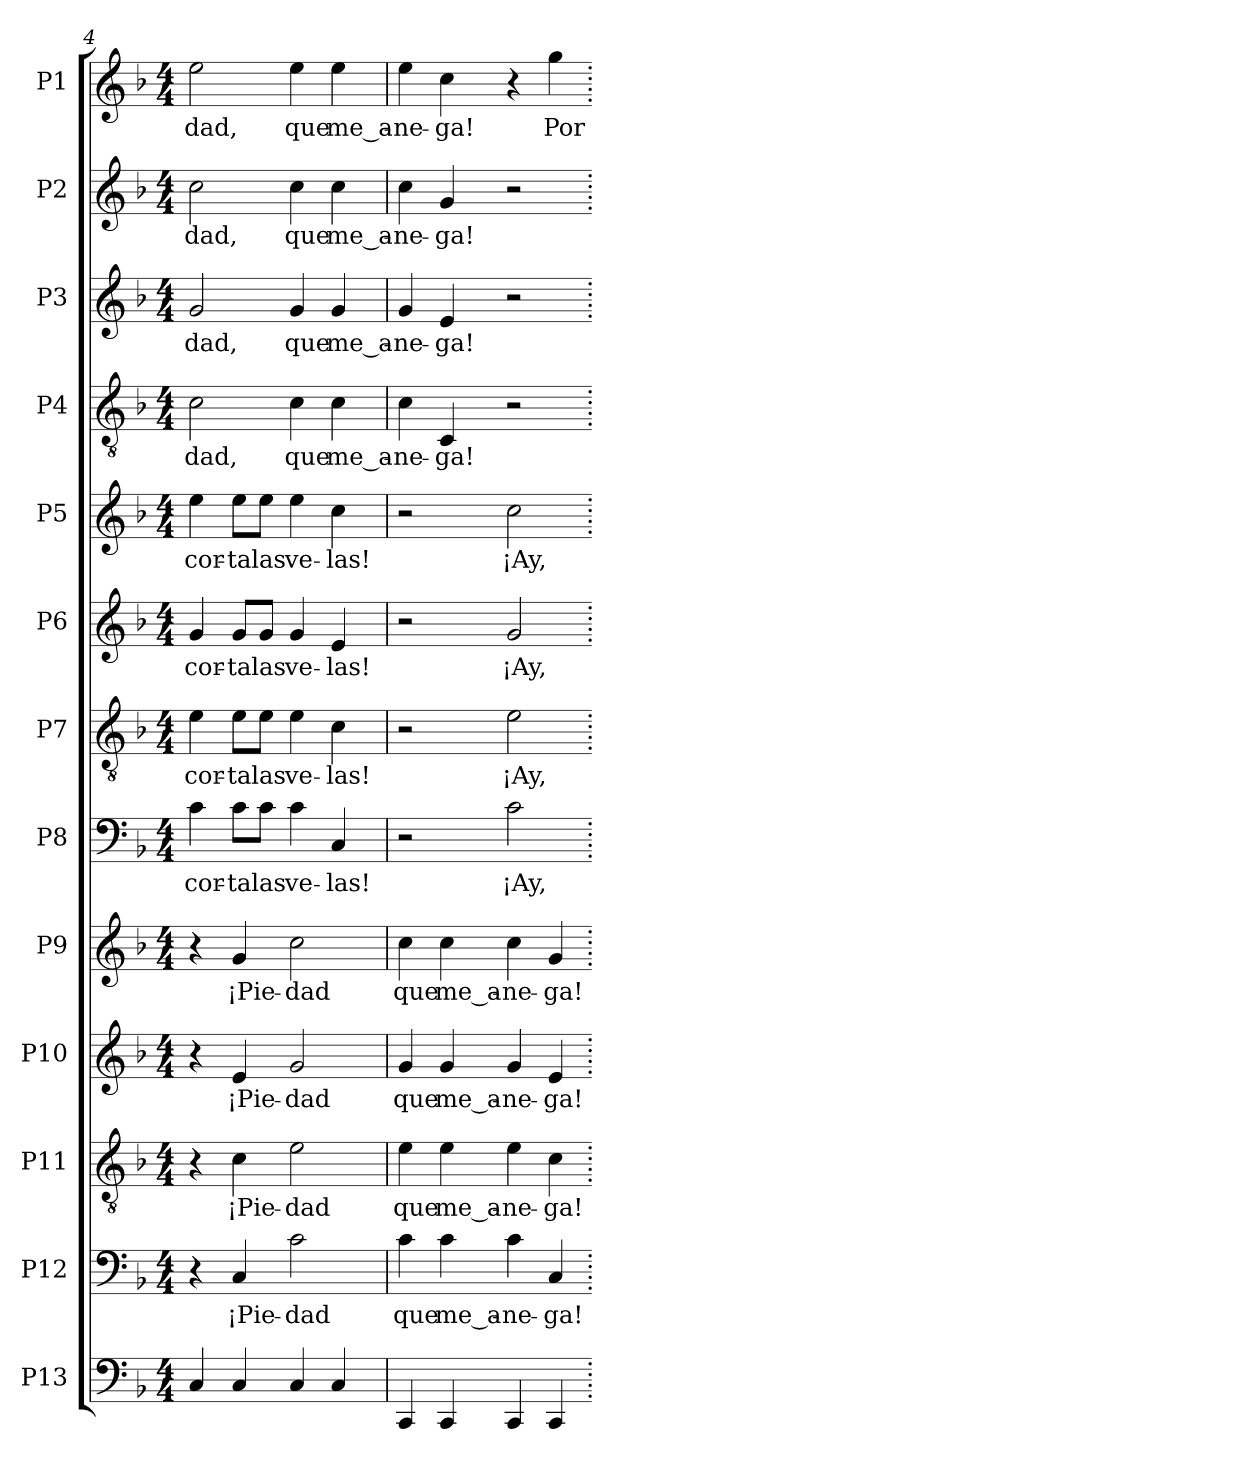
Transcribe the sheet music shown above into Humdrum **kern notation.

**kern	**kern	**text	**kern	**text	**kern	**text	**kern	**text	**kern	**text	**kern	**text	**kern	**text	**kern	**text	**kern	**text	**kern	**text	**kern	**text	**kern	**text
*part13	*part12	*part12	*part11	*part11	*part10	*part10	*part9	*part9	*part8	*part8	*part7	*part7	*part6	*part6	*part5	*part5	*part4	*part4	*part3	*part3	*part2	*part2	*part1	*part1
*staff13	*staff12	*staff12	*staff11	*staff11	*staff10	*staff10	*staff9	*staff9	*staff8	*staff8	*staff7	*staff7	*staff6	*staff6	*staff5	*staff5	*staff4	*staff4	*staff3	*staff3	*staff2	*staff2	*staff1	*staff1
*I"P13	*I"P12	*	*I"P11	*	*I"P10	*	*I"P9	*	*I"P8	*	*I"P7	*	*I"P6	*	*I"P5	*	*I"P4	*	*I"P3	*	*I"P2	*	*I"P1	*
*clefF4	*clefF4	*	*clefGv2	*	*clefG2	*	*clefG2	*	*clefF4	*	*clefGv2	*	*clefG2	*	*clefG2	*	*clefGv2	*	*clefG2	*	*clefG2	*	*clefG2	*
*	*	*	*ITrd7c12	*	*	*	*	*	*	*	*ITrd7c12	*	*	*	*	*	*ITrd7c12	*	*	*	*	*	*	*
*k[b-]	*k[b-]	*	*k[b-]	*	*k[b-]	*	*k[b-]	*	*k[b-]	*	*k[b-]	*	*k[b-]	*	*k[b-]	*	*k[b-]	*	*k[b-]	*	*k[b-]	*	*k[b-]	*
*F:	*F:	*	*F:	*	*F:	*	*F:	*	*F:	*	*F:	*	*F:	*	*F:	*	*F:	*	*F:	*	*F:	*	*F:	*
*M4/4	*M4/4	*	*M4/4	*	*M4/4	*	*M4/4	*	*M4/4	*	*M4/4	*	*M4/4	*	*M4/4	*	*M4/4	*	*M4/4	*	*M4/4	*	*M4/4	*
=4	=4	=4	=4	=4	=4	=4	=4	=4	=4	=4	=4	=4	=4	=4	=4	=4	=4	=4	=4	=4	=4	=4	=4	=4
!	!	!	!	!	!	!	!	!	!	!LO:LY:b:color=#000000	!	!	!	!	!	!	!	!	!	!	!	!	!	!
!	!	!	!	!	!	!	!	!	!	!	!	!LO:LY:b:color=#000000	!	!	!	!	!	!	!	!	!	!	!	!
!	!	!	!	!	!	!	!	!	!	!	!	!	!	!LO:LY:b:color=#000000	!	!	!	!	!	!	!	!	!	!
!	!	!	!	!	!	!	!	!	!	!	!	!	!	!	!	!LO:LY:b:color=#000000	!	!	!	!	!	!	!	!
!	!	!	!	!	!	!	!	!	!	!	!	!	!	!	!	!	!	!LO:LY:b:color=#000000	!	!	!	!	!	!
!	!	!	!	!	!	!	!	!	!	!	!	!	!	!	!	!	!	!	!	!LO:LY:b:color=#000000	!	!	!	!
!	!	!	!	!	!	!	!	!	!	!	!	!	!	!	!	!	!	!	!	!	!	!LO:LY:b:color=#000000	!	!
!	!	!	!	!	!	!	!	!	!	!	!	!	!	!	!	!	!	!	!	!	!	!	!	!LO:LY:b:color=#000000
4Ci/	4r	.	4r	.	4r	.	4r	.	4ci\	cor-	4Ei\	cor-	4gi/	cor-	4eei\	cor-	2Ci\	-dad,	2gi/	-dad,	2cci\	-dad,	2eei\	-dad,
!	!	!LO:LY:b:color=#000000	!	!	!	!	!	!	!	!	!	!	!	!	!	!	!	!	!	!	!	!	!	!
!	!	!	!	!LO:LY:b:color=#000000	!	!	!	!	!	!	!	!	!	!	!	!	!	!	!	!	!	!	!	!
!	!	!	!	!	!	!LO:LY:b:color=#000000	!	!	!	!	!	!	!	!	!	!	!	!	!	!	!	!	!	!
!	!	!	!	!	!	!	!	!LO:LY:b:color=#000000	!	!	!	!	!	!	!	!	!	!	!	!	!	!	!	!
!	!	!	!	!	!	!	!	!	!	!LO:LY:b:color=#000000	!	!	!	!	!	!	!	!	!	!	!	!	!	!
!	!	!	!	!	!	!	!	!	!	!	!	!LO:LY:b:color=#000000	!	!	!	!	!	!	!	!	!	!	!	!
!	!	!	!	!	!	!	!	!	!	!	!	!	!	!LO:LY:b:color=#000000	!	!	!	!	!	!	!	!	!	!
!	!	!	!	!	!	!	!	!	!	!	!	!	!	!	!	!LO:LY:b:color=#000000	!	!	!	!	!	!	!	!
4Ci/	4Ci/	¡Pie-	4Ci\	¡Pie-	4ei/	¡Pie-	4gi/	¡Pie-	8ci\L	-ta	8Ei\L	-ta	8gi/L	-ta	8eei\L	-ta	.	.	.	.	.	.	.	.
!	!	!	!	!	!	!	!	!	!	!LO:LY:b:color=#000000	!	!	!	!	!	!	!	!	!	!	!	!	!	!
!	!	!	!	!	!	!	!	!	!	!	!	!LO:LY:b:color=#000000	!	!	!	!	!	!	!	!	!	!	!	!
!	!	!	!	!	!	!	!	!	!	!	!	!	!	!LO:LY:b:color=#000000	!	!	!	!	!	!	!	!	!	!
!	!	!	!	!	!	!	!	!	!	!	!	!	!	!	!	!LO:LY:b:color=#000000	!	!	!	!	!	!	!	!
.	.	.	.	.	.	.	.	.	8ci\J	las	8Ei\J	las	8gi/J	las	8eei\J	las	.	.	.	.	.	.	.	.
!	!	!LO:LY:b:color=#000000	!	!	!	!	!	!	!	!	!	!	!	!	!	!	!	!	!	!	!	!	!	!
!	!	!	!	!LO:LY:b:color=#000000	!	!	!	!	!	!	!	!	!	!	!	!	!	!	!	!	!	!	!	!
!	!	!	!	!	!	!LO:LY:b:color=#000000	!	!	!	!	!	!	!	!	!	!	!	!	!	!	!	!	!	!
!	!	!	!	!	!	!	!	!LO:LY:b:color=#000000	!	!	!	!	!	!	!	!	!	!	!	!	!	!	!	!
!	!	!	!	!	!	!	!	!	!	!LO:LY:b:color=#000000	!	!	!	!	!	!	!	!	!	!	!	!	!	!
!	!	!	!	!	!	!	!	!	!	!	!	!LO:LY:b:color=#000000	!	!	!	!	!	!	!	!	!	!	!	!
!	!	!	!	!	!	!	!	!	!	!	!	!	!	!LO:LY:b:color=#000000	!	!	!	!	!	!	!	!	!	!
!	!	!	!	!	!	!	!	!	!	!	!	!	!	!	!	!LO:LY:b:color=#000000	!	!	!	!	!	!	!	!
!	!	!	!	!	!	!	!	!	!	!	!	!	!	!	!	!	!	!LO:LY:b:color=#000000	!	!	!	!	!	!
!	!	!	!	!	!	!	!	!	!	!	!	!	!	!	!	!	!	!	!	!LO:LY:b:color=#000000	!	!	!	!
!	!	!	!	!	!	!	!	!	!	!	!	!	!	!	!	!	!	!	!	!	!	!LO:LY:b:color=#000000	!	!
!	!	!	!	!	!	!	!	!	!	!	!	!	!	!	!	!	!	!	!	!	!	!	!	!LO:LY:b:color=#000000
4Ci/	2ci\	-dad	2Ei\	-dad	2gi/	-dad	2cci\	-dad	4ci\	ve-	4Ei\	ve-	4gi/	ve-	4eei\	ve-	4Ci\	que	4gi/	que	4cci\	que	4eei\	que
!	!	!	!	!	!	!	!	!	!	!LO:LY:b:color=#000000	!	!	!	!	!	!	!	!	!	!	!	!	!	!
!	!	!	!	!	!	!	!	!	!	!	!	!LO:LY:b:color=#000000	!	!	!	!	!	!	!	!	!	!	!	!
!	!	!	!	!	!	!	!	!	!	!	!	!	!	!LO:LY:b:color=#000000	!	!	!	!	!	!	!	!	!	!
!	!	!	!	!	!	!	!	!	!	!	!	!	!	!	!	!LO:LY:b:color=#000000	!	!	!	!	!	!	!	!
!	!	!	!	!	!	!	!	!	!	!	!	!	!	!	!	!	!	!LO:LY:b:color=#000000	!	!	!	!	!	!
!	!	!	!	!	!	!	!	!	!	!	!	!	!	!	!	!	!	!	!	!LO:LY:b:color=#000000	!	!	!	!
!	!	!	!	!	!	!	!	!	!	!	!	!	!	!	!	!	!	!	!	!	!	!LO:LY:b:color=#000000	!	!
!	!	!	!	!	!	!	!	!	!	!	!	!	!	!	!	!	!	!	!	!	!	!	!	!LO:LY:b:color=#000000
4Ci/	.	.	.	.	.	.	.	.	4Ci/	-las!	4Ci\	-las!	4ei/	-las!	4cci\	-las!	4Ci\	me_a-	4gi/	me_a-	4cci\	me_a-	4eei\	me_a-
!!LO:PB:g=z
=5	=5	=5	=5	=5	=5	=5	=5	=5	=5	=5	=5	=5	=5	=5	=5	=5	=5	=5	=5	=5	=5	=5	=5	=5
!	!	!LO:LY:b:color=#000000	!	!	!	!	!	!	!	!	!	!	!	!	!	!	!	!	!	!	!	!	!	!
!	!	!	!	!LO:LY:b:color=#000000	!	!	!	!	!	!	!	!	!	!	!	!	!	!	!	!	!	!	!	!
!	!	!	!	!	!	!LO:LY:b:color=#000000	!	!	!	!	!	!	!	!	!	!	!	!	!	!	!	!	!	!
!	!	!	!	!	!	!	!	!LO:LY:b:color=#000000	!	!	!	!	!	!	!	!	!	!	!	!	!	!	!	!
!	!	!	!	!	!	!	!	!	!	!	!	!	!	!	!	!	!	!LO:LY:b:color=#000000	!	!	!	!	!	!
!	!	!	!	!	!	!	!	!	!	!	!	!	!	!	!	!	!	!	!	!LO:LY:b:color=#000000	!	!	!	!
!	!	!	!	!	!	!	!	!	!	!	!	!	!	!	!	!	!	!	!	!	!	!LO:LY:b:color=#000000	!	!
!	!	!	!	!	!	!	!	!	!	!	!	!	!	!	!	!	!	!	!	!	!	!	!	!LO:LY:b:color=#000000
4CCi/	4ci\	que	4Ei\	que	4gi/	que	4cci\	que	2r	.	2r	.	2r	.	2r	.	4Ci\	-ne-	4gi/	-ne-	4cci\	-ne-	4eei\	-ne-
!	!	!LO:LY:b:color=#000000	!	!	!	!	!	!	!	!	!	!	!	!	!	!	!	!	!	!	!	!	!	!
!	!	!	!	!LO:LY:b:color=#000000	!	!	!	!	!	!	!	!	!	!	!	!	!	!	!	!	!	!	!	!
!	!	!	!	!	!	!LO:LY:b:color=#000000	!	!	!	!	!	!	!	!	!	!	!	!	!	!	!	!	!	!
!	!	!	!	!	!	!	!	!LO:LY:b:color=#000000	!	!	!	!	!	!	!	!	!	!	!	!	!	!	!	!
!	!	!	!	!	!	!	!	!	!	!	!	!	!	!	!	!	!	!LO:LY:b:color=#000000	!	!	!	!	!	!
!	!	!	!	!	!	!	!	!	!	!	!	!	!	!	!	!	!	!	!	!LO:LY:b:color=#000000	!	!	!	!
!	!	!	!	!	!	!	!	!	!	!	!	!	!	!	!	!	!	!	!	!	!	!LO:LY:b:color=#000000	!	!
!	!	!	!	!	!	!	!	!	!	!	!	!	!	!	!	!	!	!	!	!	!	!	!	!LO:LY:b:color=#000000
4CCi/	4ci\	me_a-	4Ei\	me_a-	4gi/	me_a-	4cci\	me_a-	.	.	.	.	.	.	.	.	4CCi/	-ga!	4ei/	-ga!	4gi/	-ga!	4cci\	-ga!
!	!	!LO:LY:b:color=#000000	!	!	!	!	!	!	!	!	!	!	!	!	!	!	!	!	!	!	!	!	!	!
!	!	!	!	!LO:LY:b:color=#000000	!	!	!	!	!	!	!	!	!	!	!	!	!	!	!	!	!	!	!	!
!	!	!	!	!	!	!LO:LY:b:color=#000000	!	!	!	!	!	!	!	!	!	!	!	!	!	!	!	!	!	!
!	!	!	!	!	!	!	!	!LO:LY:b:color=#000000	!	!	!	!	!	!	!	!	!	!	!	!	!	!	!	!
!	!	!	!	!	!	!	!	!	!	!LO:LY:b:color=#000000	!	!	!	!	!	!	!	!	!	!	!	!	!	!
!	!	!	!	!	!	!	!	!	!	!	!	!LO:LY:b:color=#000000	!	!	!	!	!	!	!	!	!	!	!	!
!	!	!	!	!	!	!	!	!	!	!	!	!	!	!LO:LY:b:color=#000000	!	!	!	!	!	!	!	!	!	!
!	!	!	!	!	!	!	!	!	!	!	!	!	!	!	!	!LO:LY:b:color=#000000	!	!	!	!	!	!	!	!
4CCi/	4ci\	-ne-	4Ei\	-ne-	4gi/	-ne-	4cci\	-ne-	2ci\	¡Ay,	2Ei\	¡Ay,	2gi/	¡Ay,	2cci\	¡Ay,	2r	.	2r	.	2r	.	4r	.
!	!	!LO:LY:b:color=#000000	!	!	!	!	!	!	!	!	!	!	!	!	!	!	!	!	!	!	!	!	!	!
!	!	!	!	!LO:LY:b:color=#000000	!	!	!	!	!	!	!	!	!	!	!	!	!	!	!	!	!	!	!	!
!	!	!	!	!	!	!LO:LY:b:color=#000000	!	!	!	!	!	!	!	!	!	!	!	!	!	!	!	!	!	!
!	!	!	!	!	!	!	!	!LO:LY:b:color=#000000	!	!	!	!	!	!	!	!	!	!	!	!	!	!	!	!
!	!	!	!	!	!	!	!	!	!	!	!	!	!	!	!	!	!	!	!	!	!	!	!	!LO:LY:b:color=#000000
4CCi/	4Ci/	-ga!	4Ci\	-ga!	4ei/	-ga!	4gi/	-ga!	.	.	.	.	.	.	.	.	.	.	.	.	.	.	4ggi\	Por-
=.	=.	=.	=.	=.	=.	=.	=.	=.	=.	=.	=.	=.	=.	=.	=.	=.	=.	=.	=.	=.	=.	=.	=.	=.
*-	*-	*-	*-	*-	*-	*-	*-	*-	*-	*-	*-	*-	*-	*-	*-	*-	*-	*-	*-	*-	*-	*-	*-	*-
